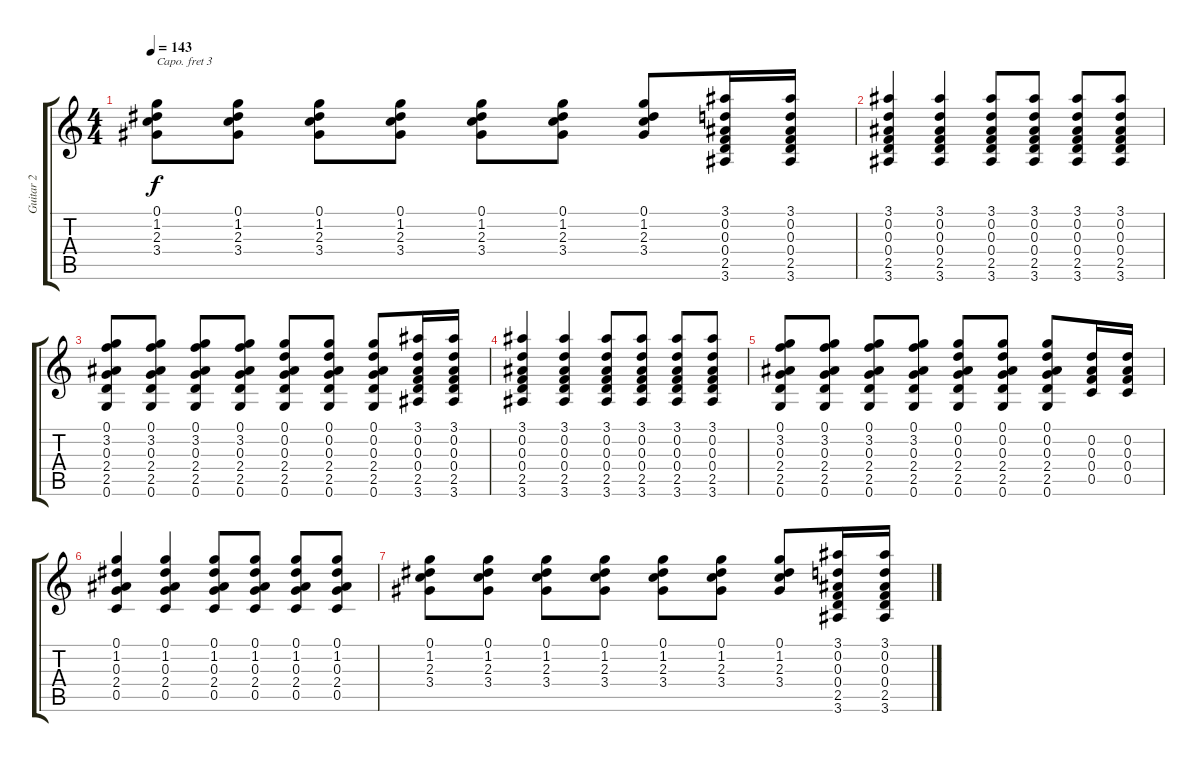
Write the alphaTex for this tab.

\track ("Guitar 2" "Guitar 2") {instrument acousticguitarsteel}
\staff {score tabs}
\capo 3
\tuning (E4 B3 G3 D3 A2 E2) {hide}
\ts (4 4)
\tempo 143
\clef g2
\ks c
(0.1 1.2 2.3 3.4).8{dy f} (0.1 1.2 2.3 3.4).8 (0.1 1.2 2.3 3.4).8 (0.1 1.2 2.3 3.4).8 (0.1 1.2 2.3 3.4).8 (0.1 1.2 2.3 3.4).8 (0.1 1.2 2.3 3.4).8 (3.1 0.2 0.3 0.4 2.5 3.6).16 (3.1 0.2 0.3 0.4 2.5 3.6).16 |
(3.1 0.2 0.3 0.4 2.5 3.6).4 (3.1 0.2 0.3 0.4 2.5 3.6).4 (3.1 0.2 0.3 0.4 2.5 3.6).8{volume 6} (3.1 0.2 0.3 0.4 2.5 3.6).8 (3.1 0.2 0.3 0.4 2.5 3.6).8 (3.1 0.2 0.3 0.4 2.5 3.6).8 |
(0.1 3.2 0.3 2.4 2.5 0.6).8 (0.1 3.2 0.3 2.4 2.5 0.6).8 (0.1 3.2 0.3 2.4 2.5 0.6).8 (0.1 3.2 0.3 2.4 2.5 0.6).8 (0.1 0.2 0.3 2.4 2.5 0.6).8 (0.1 0.2 0.3 2.4 2.5 0.6).8 (0.1 0.2 0.3 2.4 2.5 0.6).8{volume 5} (3.1 0.2 0.3 0.4 2.5 3.6).16 (3.1 0.2 0.3 0.4 2.5 3.6).16 |
(3.1 0.2 0.3 0.4 2.5 3.6).4 (3.1 0.2 0.3 0.4 2.5 3.6).4 (3.1 0.2 0.3 0.4 2.5 3.6).8 (3.1 0.2 0.3 0.4 2.5 3.6).8 (3.1 0.2 0.3 0.4 2.5 3.6).8{volume 4} (3.1 0.2 0.3 0.4 2.5 3.6).8 |
(0.1 3.2 0.3 2.4 2.5 0.6).8 (0.1 3.2 0.3 2.4 2.5 0.6).8 (0.1 3.2 0.3 2.4 2.5 0.6).8 (0.1 3.2 0.3 2.4 2.5 0.6).8 (0.1 0.2 0.3 2.4 2.5 0.6).8{volume 3} (0.1 0.2 0.3 2.4 2.5 0.6).8 (0.1 0.2 0.3 2.4 2.5 0.6).8 (0.2 0.3 0.4 0.5).16 (0.2 0.3 0.4 0.5).16 |
(0.1 1.2 0.3 2.4 0.5).4 (0.1 1.2 0.3 2.4 0.5).4 (0.1 1.2 0.3 2.4 0.5).8{volume 2} (0.1 1.2 0.3 2.4 0.5).8 (0.1 1.2 0.3 2.4 0.5).8 (0.1 1.2 0.3 2.4 0.5).8 |
(0.1 1.2 2.3 3.4).8 (0.1 1.2 2.3 3.4).8 (0.1 1.2 2.3 3.4).8{volume 1} (0.1 1.2 2.3 3.4).8 (0.1 1.2 2.3 3.4).8 (0.1 1.2 2.3 3.4).8 (0.1 1.2 2.3 3.4).8 (3.1 0.2 0.3 0.4 2.5 3.6).16 (3.1 0.2 0.3 0.4 2.5 3.6).16
